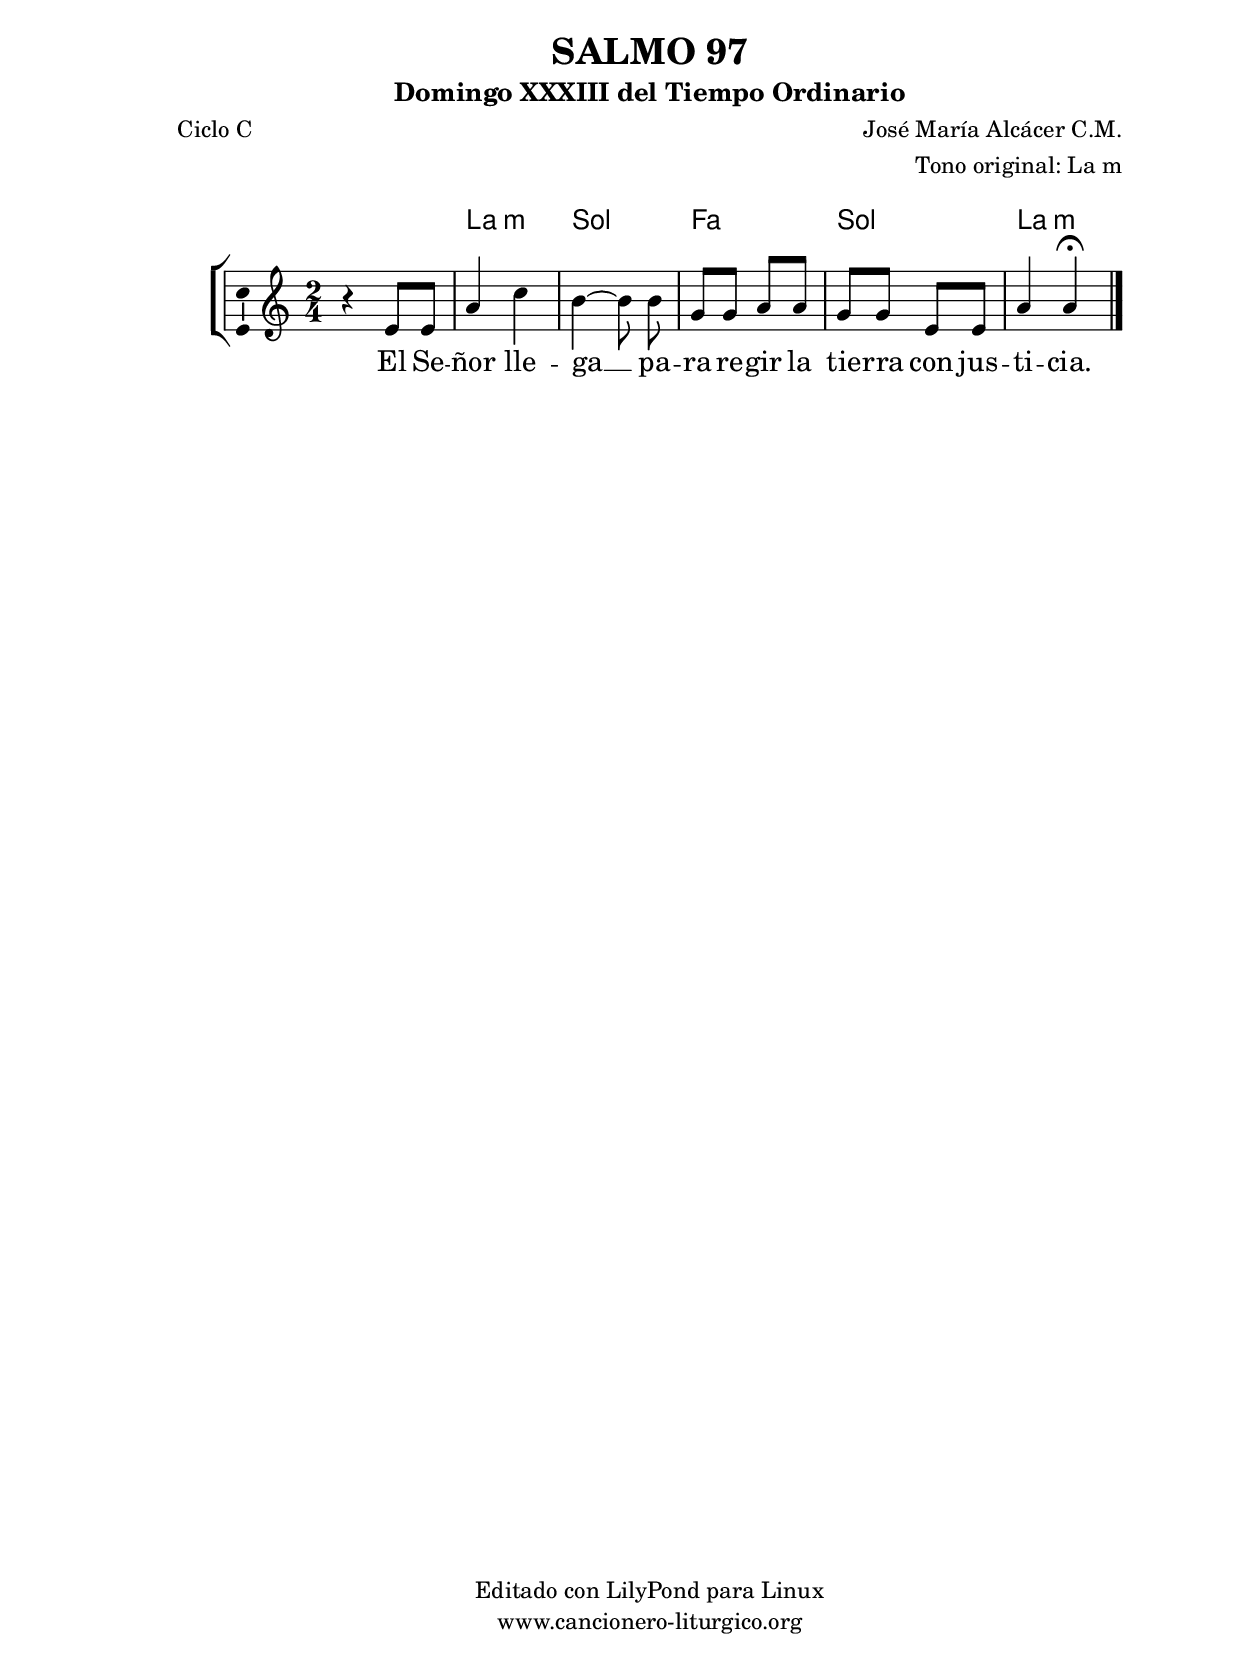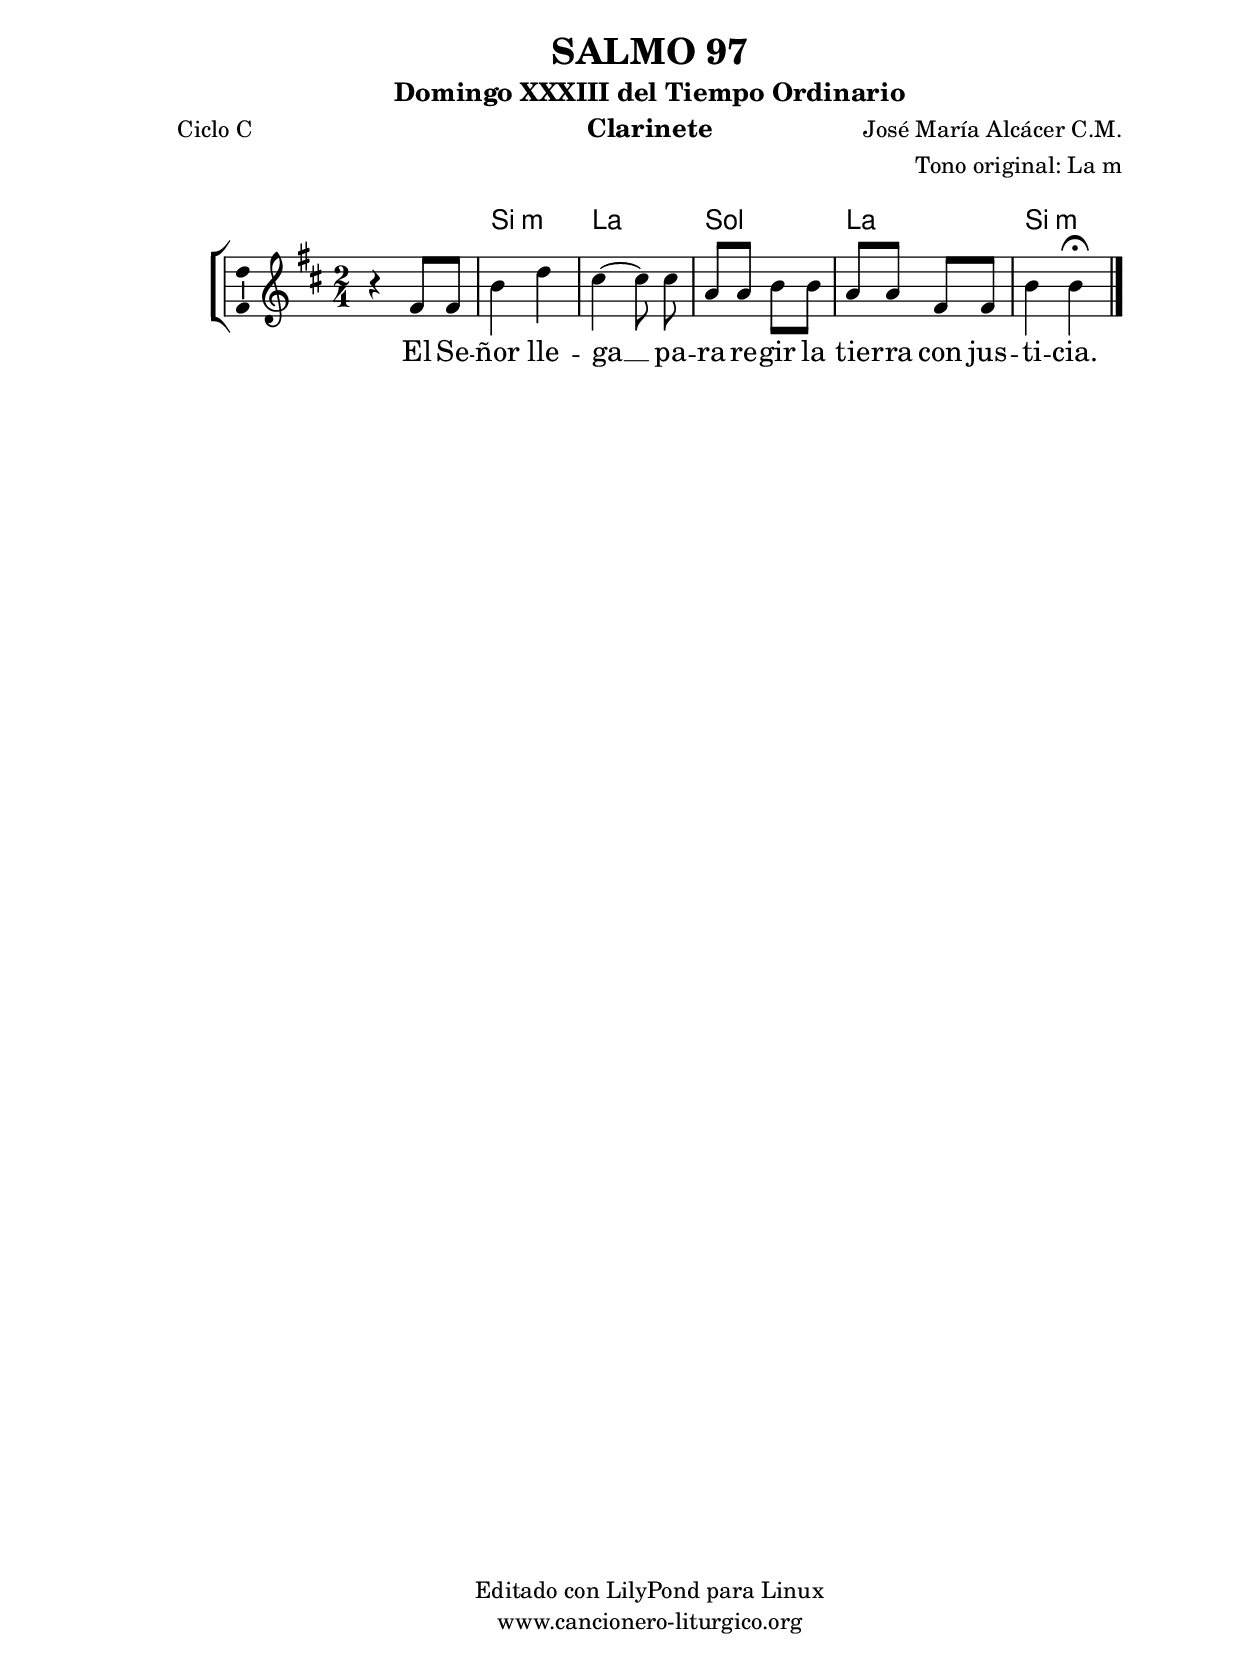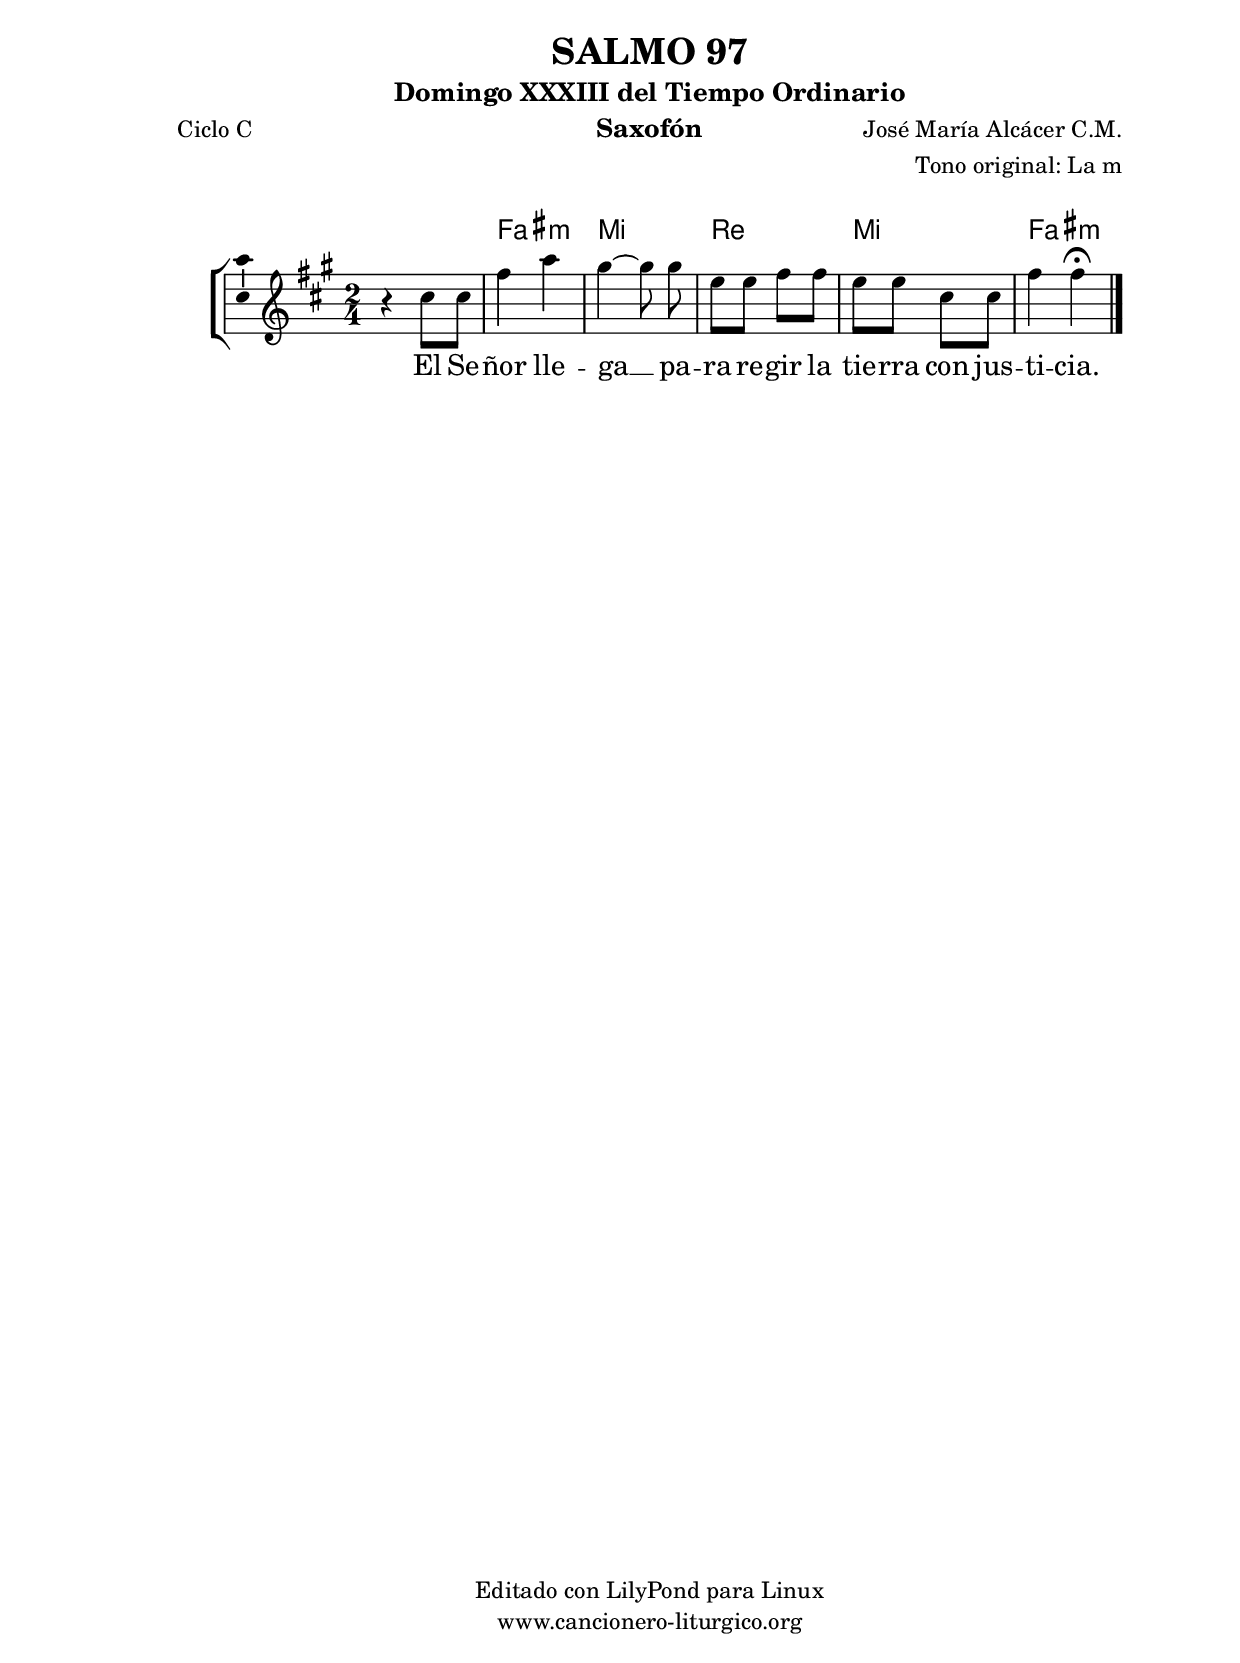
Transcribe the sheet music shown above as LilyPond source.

%
%para convertir .midi en .wav:
%timidity filename.midi -Ow -o finename.wav
%
%
%Para convertir de .wav a .mp3:
%lame -h -m j filename.wav
%
%
%para escuchar el midi:
%timidity nombrefichero.midi
%


%versión de lilypond para la que se ha escrito esta partitura:
\version "2.16.0"

	%Tamaño papel
	#(set-default-paper-size "a4")
	%Tamaño partitura
	#(set-global-staff-size 20)
	%No responde al pulsar sobre una nota
	#(ly:set-option 'point-and-click #f)

%parámetros del encabezamiento:
\header {
	title = "SALMO 97"
	subtitle = "Domingo XXXIII del Tiempo Ordinario"
	composer = "José María Alcácer C.M."
	poet = "Ciclo C"
	meter = ""
	arranger = "Tono original: La m"
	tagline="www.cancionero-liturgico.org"
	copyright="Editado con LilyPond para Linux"
	tiempo = "Ordinario"
	usos = "Salmo"
	letra = "El Señor llega para regir la tierra con justicia."
	}

%parámetros asociados al papel:
\paper  {
	oddHeaderMarkup = \markup {\fill-line { \on-the-fly #not-first-page \fromproperty #'header:title \on-the-fly #not-first-page \fromproperty #'header:composer }}
	evenHeaderMarkup = \markup {\fill-line { \fromproperty #'header:composer \fromproperty #'header:title }}
	#(set-paper-size "a4")
	print-page-number = ##f
	first-page-number = 1
	print-first-page-number = ##f
%	head-separation = 3.0 \cm
	top-margin = 2.0 \cm
	bottom-margin = 0.5\cm
%%%	bottom-margin = -1.0\cm
	left-margin = 3.0 \cm
	line-width = 16.0 \cm 
	indent = 8\mm
	interscoreline = 2.\mm
	between-system-space = 15\mm
%	para que las partituras no llenen la hoja:
	ragged-bottom = ##t
%	idem para la última hoja:
	ragged-last-bottom = ##f
%	para que las partituras llenen el ancho del papel:
	ragged-last = ##f
	after-title-space = 2.5 \cm
%page-count=1
%system-count=8

	%Flexible Vertical Spacing
%	markup-markup-spacing =
%	#'((basic-distance . 15) (minimum-distance . 15) (padding . 3))
	markup-system-spacing =
	#'((basic-distance . 15) (minimum-distance . 15) (padding . 3))
	system-system-spacing =
	#'((basic-distance . 15) (minimum-distance . 15) (padding . 3))
	score-system-spacing =
	#'((basic-distance . 15) (minimum-distance . 15) (padding . 5))
%	top-system-spacing = % header
%	#'((basic-distance . 8) (minimum-distance . 0) (padding . 3))
%	top-markup-spacing =
%	#'((basic-distance . 20) (minimum-distance . 20) (padding . 3))
	last-bottom-spacing = % footer
	#'((basic-distance . 5) (minimum-distance . 5) (padding . 3))
%	score-markup-spacing =
%	#'((basic-distance . 16) (minimum-distance . 13) (padding . 3))

	}


%parámetros que afectan a toda la partitura:
global =  {
	%clave de sol (G):
	\clef G
	%armadura:
%	\transpose aes g
	\key a \minor
	\tempo 4=66
	\set Score.tempoHideNote = ##t
	}


acordes = {
	\italianChords
	\chordmode {
%	\transpose aes g
{

s2
a2:m g f g a:m

	}
	}
}

melodia = 
%	\transpose aes g
{
	\relative c'{

\time 2/4
r4 e8 e
a4 c
b4~b8 \noBeam b
g8 g a a
g8 g e e
a4 a \fermata

	\bar "|."
	}
	}


texto = \lyricmode {
El Se -- ñor lle -- ga __ pa -- ra re -- gir la tie -- rra con jus -- ti -- cia.
	}


acordesStaff = \context ChordNames = acordesStaff <<
	\set chordChanges = ##t
	\acordes
	>>


vozStaff = \context Voice = vozStaff
\with {\consists "Ambitus_engraver"}
<<
%	\set Staff.instrumentName = ""
%	\set Staff.shortInstrumentName = ""
%	\set Staff.midiInstrument = #"clarinet"
%	\set Staff.midiInstrument = #"cello"
%	\set Staff.midiInstrument = #"flute"
	\set Staff.midiInstrument = #"electric guitar (jazz)"
%	\set Staff.midiInstrument = #"english horn"
%	\set Staff.midiInstrument = #"violin"
%	\set Staff.midiInstrument = #"glockenspiel"
	\set Staff.midiMinimumVolume = #0.7
	\set Staff.midiMaximumVolume = #0.9
	\global
	\melodia
	>>


textoStaff = \context Lyrics = textoStaff <<
	\lyricsto vozStaff \texto
	>>

\book {
	\score {
		\context ChoirStaff {
			\override StaffGroup.SystemStartBracket #'collapse-height = #1
			\override Score.SystemStartBar #'collapse-height = #1
			<<
			\acordesStaff
			\vozStaff
			\textoStaff
			>>
			}
		\layout {
	    		\context {
				\Lyrics
				\override LyricText #'font-size = #2
				}
	   		 \context {
				\Score
				%fontSize = #3
				\override StaffSymbol #'staff-space = #(magstep +3)
				%\override Beam #'thickness = #0.55
				%\override SpacingSpanner #'spacing-increment = #1.0
				%\override Slur #'height-limit = #1.5
				}
			}
		}
	\score {
		\unfoldRepeats
		\context ChoirStaff {
			<<
			\acordesStaff
			\vozStaff
			>>
			}
		\midi {
	  		\context {
	  			\Score
				tempoWholesPerMinute = #(ly:make-moment 70 4)
				}
			}
		}
	}

%Partitura para clarinete
#(define output-suffix "C")
\book {
	\header{
		instrument = "Clarinete"
		}
	\score {
		\context ChoirStaff {
			\override StaffGroup.SystemStartBracket #'collapse-height = #1
			\override Score.SystemStartBar #'collapse-height = #1
\transpose c d
			<<
			\acordesStaff
			\vozStaff
			\textoStaff
			>>
			}
		\layout {
	    		\context {
				\Lyrics
				\override LyricText #'font-size = #2
				}
	   		 \context {
				\Score
				%fontSize = #3
				\override StaffSymbol #'staff-space = #(magstep +3)
				%\override Beam #'thickness = #0.55
				%\override SpacingSpanner #'spacing-increment = #1.0
				%\override Slur #'height-limit = #1.5
				}
			}
		}
	}

%Partitura para saxofón
#(define output-suffix "S")
\book {
	\header{
		instrument = "Saxofón"
		}
	\score {
		\context ChoirStaff {
			\override StaffGroup.SystemStartBracket #'collapse-height = #1
			\override Score.SystemStartBar #'collapse-height = #1
\transpose c a
			<<
			\acordesStaff
			\vozStaff
			\textoStaff
			>>
			}
		\layout {
	    		\context {
				\Lyrics
				\override LyricText #'font-size = #2
				}
	   		 \context {
				\Score
				%fontSize = #3
				\override StaffSymbol #'staff-space = #(magstep +3)
				%\override Beam #'thickness = #0.55
				%\override SpacingSpanner #'spacing-increment = #1.0
				%\override Slur #'height-limit = #1.5
				}
			}
		}
	}

